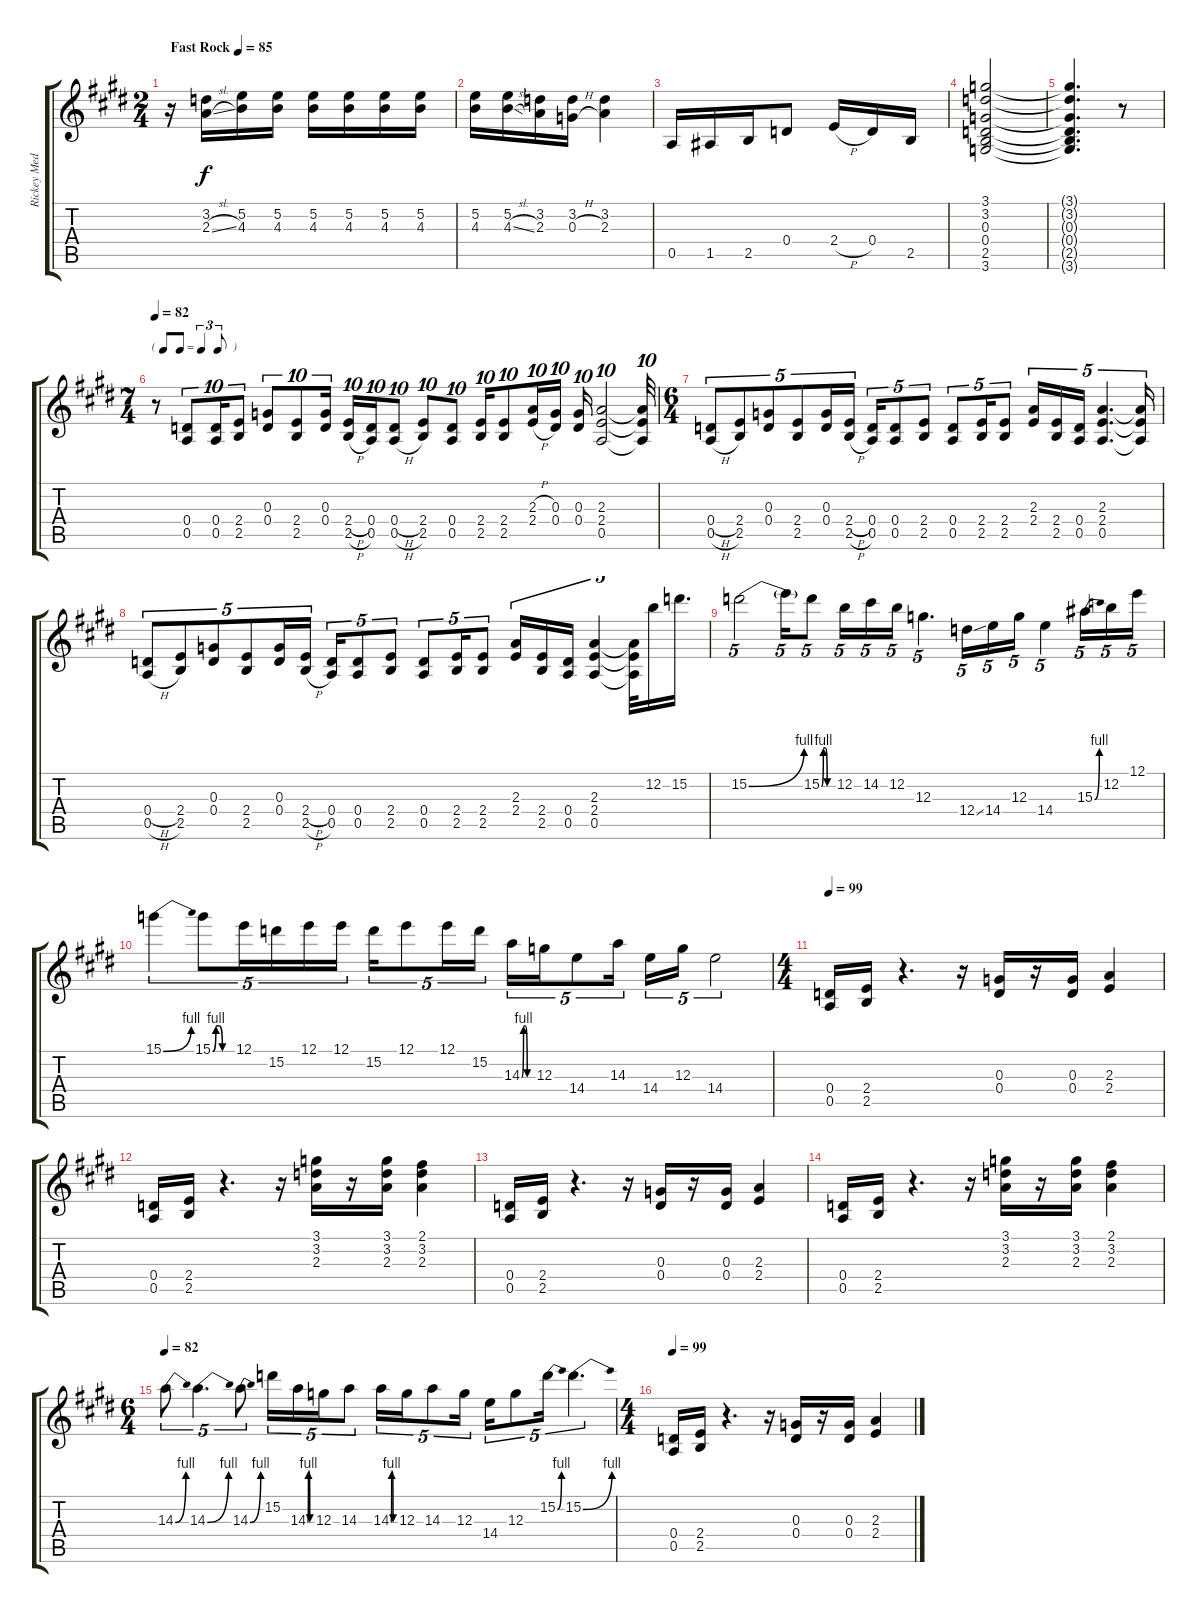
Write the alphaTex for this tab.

\track ("Rickey Medlocke Guitar" "Rickey Med") {instrument overdrivenguitar}
\staff {score tabs}
\tuning (E4 B3 G3 D3 A2 E2) {hide}
\ts (2 4)
\tempo (85 "Fast Rock")
\clef g2
\ks e
r.16{dy f instrument overdrivenguitar} (3.2 2.3{sl}).16 (5.2 4.3).16 (5.2 4.3).16 (5.2 4.3).16 (5.2 4.3).16 (5.2 4.3).16 (5.2 4.3).16 |
(5.2 4.3).16 (5.2 4.3{sl}).16 (3.2 2.3).16 (3.2 0.3{h}).16 (3.2 2.3).4 |
0.5.16 1.5.16 2.5.16 0.4.8 2.4{h}.16 0.4.16 2.5.16 |
(3.1 3.2 0.3 0.4 2.5 3.6).2 |
(3.1{t} 3.2{t} 0.3{t} 0.4{t} 2.5{t} 3.6{t}).4{d} r.8 |
\ts (7 4)
\tf triplet8th
\tempo 82
r.8 (0.4 0.5).8{tu (10 8) instrument overdrivenguitar} (0.4 0.5).16{tu (10 8)} (2.4 2.5).8{tu (10 8)} (0.3 0.4).8{tu (10 8)} (2.4 2.5).8{tu (10 8)} (0.3 0.4).16{tu (10 8) beam splitsecondary} (2.4{h} 2.5{h}).16{tu (10 8)} (0.4 0.5).16{tu (10 8)} (0.4{h} 0.5{h}).8{tu (10 8)} (2.4 2.5).8{tu (10 8)} (0.4 0.5).8{tu (10 8)} (2.4 2.5).16{tu (10 8)} (2.4 2.5).8{tu (10 8)} (2.3{h} 2.4{h}).16{tu (10 8)} (0.3 0.4).16{tu (10 8)} (0.3 0.4).16{tu (10 8)} (2.3 2.4 0.5).2{tu (10 8)} (2.3{t} 2.4{t} 0.5{t}).32{tu (10 8)} |
\ts (6 4)
(0.4{h} 0.5{h}).8{tu (5 4)} (2.4 2.5).8{tu (5 4)} (0.3 0.4).8{tu (5 4)} (2.4 2.5).8{tu (5 4)} (0.3 0.4).16{tu (5 4)} (2.4{h} 2.5{h}).16{tu (5 4) beam splitsecondary} (0.4 0.5).16{tu (5 4)} (0.4 0.5).8{tu (5 4)} (2.4 2.5).8{tu (5 4)} (0.4 0.5).8{tu (5 4)} (2.4 2.5).16{tu (5 4)} (2.4 2.5).8{tu (5 4)} (2.3 2.4).16{tu (5 4)} (2.4 2.5).16{tu (5 4)} (0.4 0.5).16{tu (5 4)} (2.3 2.4 0.5).4{d tu (5 4)} (2.3{t} 2.4{t} 0.5{t}).16{tu (5 4)} |
(0.4{h} 0.5{h}).8{tu (5 4)} (2.4 2.5).8{tu (5 4)} (0.3 0.4).8{tu (5 4)} (2.4 2.5).8{tu (5 4)} (0.3 0.4).16{tu (5 4)} (2.4{h} 2.5{h}).16{tu (5 4) beam splitsecondary} (0.4 0.5).16{tu (5 4)} (0.4 0.5).8{tu (5 4)} (2.4 2.5).8{tu (5 4)} (0.4 0.5).8{tu (5 4)} (2.4 2.5).16{tu (5 4)} (2.4 2.5).8{tu (5 4)} (2.3 2.4).16{tu (5 4)} (2.4 2.5).16{tu (5 4)} (0.4 0.5).16{tu (5 4)} (2.3 2.4 0.5).4{tu (5 4)} (2.3{t} 2.4{t} 0.5{t}).32{tu (5 4)} 12.2.16{tu (5 4) volume 14 instrument overdrivenguitar} 15.2.16{d tu (5 4)} |
15.2{be (bend 0 0 60 4)}.2{tu (5 4)} 15.2{t}.16{tu (5 4)} 15.2{be (custom 0 0 10 4 20 4 30 0 60 0)}.8{tu (5 4)} 12.2.16{tu (5 4)} 14.2.16{tu (5 4)} 12.2.16{tu (5 4)} 12.3.4{d tu (5 4)} 12.4{ss}.16{tu (5 4)} 14.4.16{tu (5 4)} 12.3.16{tu (5 4)} 14.4.4{tu (5 4)} 15.3{be (bend 0 0 60 4)}.16{tu (5 4)} 12.2.16{tu (5 4)} 12.1.16{tu (5 4)} |
15.1{be (bend 0 0 60 4)}.4{tu (5 4)} 15.1{be (custom 0 0 10 4 20 4 30 0 60 0)}.8{tu (5 4)} 12.1.16{tu (5 4)} 15.2.16{tu (5 4)} 12.1.16{tu (5 4)} 12.1.16{tu (5 4) beam splitsecondary} 15.2.16{tu (5 4)} 12.1.8{tu (5 4)} 12.1.16{tu (5 4)} 15.2.16{tu (5 4)} 14.3{be (custom 0 0 10 4 20 4 30 0 60 0)}.16{tu (5 4)} 12.3.16{tu (5 4)} 14.4.8{tu (5 4)} 14.3.16{tu (5 4) beam splitsecondary} 14.4.16{tu (5 4)} 12.3.16{tu (5 4)} 14.4.2{tu (5 4)} |
\ts (4 4)
\tempo 100
\tempo 99
(0.4 0.5).16{instrument overdrivenguitar} (2.4 2.5).16 r.4{d} r.16 (0.3 0.4).16 r.16 (0.3 0.4).16 (2.3 2.4).4 |
(0.4 0.5).16 (2.4 2.5).16 r.4{d} r.16 (3.1 3.2 2.3).16 r.16 (3.1 3.2 2.3).16 (2.1 3.2 2.3).4 |
(0.4 0.5).16 (2.4 2.5).16 r.4{d} r.16 (0.3 0.4).16 r.16 (0.3 0.4).16 (2.3 2.4).4 |
(0.4 0.5).16 (2.4 2.5).16 r.4{d} r.16 (3.1 3.2 2.3).16 r.16 (3.1 3.2 2.3).16 (2.1 3.2 2.3).4 |
\ts (6 4)
\tempo 82
14.3{be (bend 0 0 60 4)}.8{tu (5 4) volume 14 instrument overdrivenguitar} 14.3{be (bend 0 0 60 4)}.4{d tu (5 4)} 14.3{be (bend 0 0 60 4)}.8{tu (5 4)} 15.2.16{tu (5 4)} 14.3{be (custom 0 0 10 4 20 4 30 0 60 0)}.16{tu (5 4)} 12.3.16{tu (5 4)} 14.3.8{tu (5 4)} 14.3{be (custom 0 0 10 4 20 4 30 0 60 0)}.16{tu (5 4)} 12.3.16{tu (5 4)} 14.3.8{tu (5 4)} 12.3.16{tu (5 4)} 14.4.16{tu (5 4)} 12.3.8{tu (5 4)} 15.2{be (bend 0 0 60 4)}.16{tu (5 4)} 15.2{be (bend 0 0 60 4)}.4{d tu (5 4)} |
\ts (4 4)
\tempo 100
\tempo 99
(0.4 0.5).16{volume 11 instrument overdrivenguitar} (2.4 2.5).16 r.4{d} r.16 (0.3 0.4).16 r.16 (0.3 0.4).16 (2.3 2.4).4
